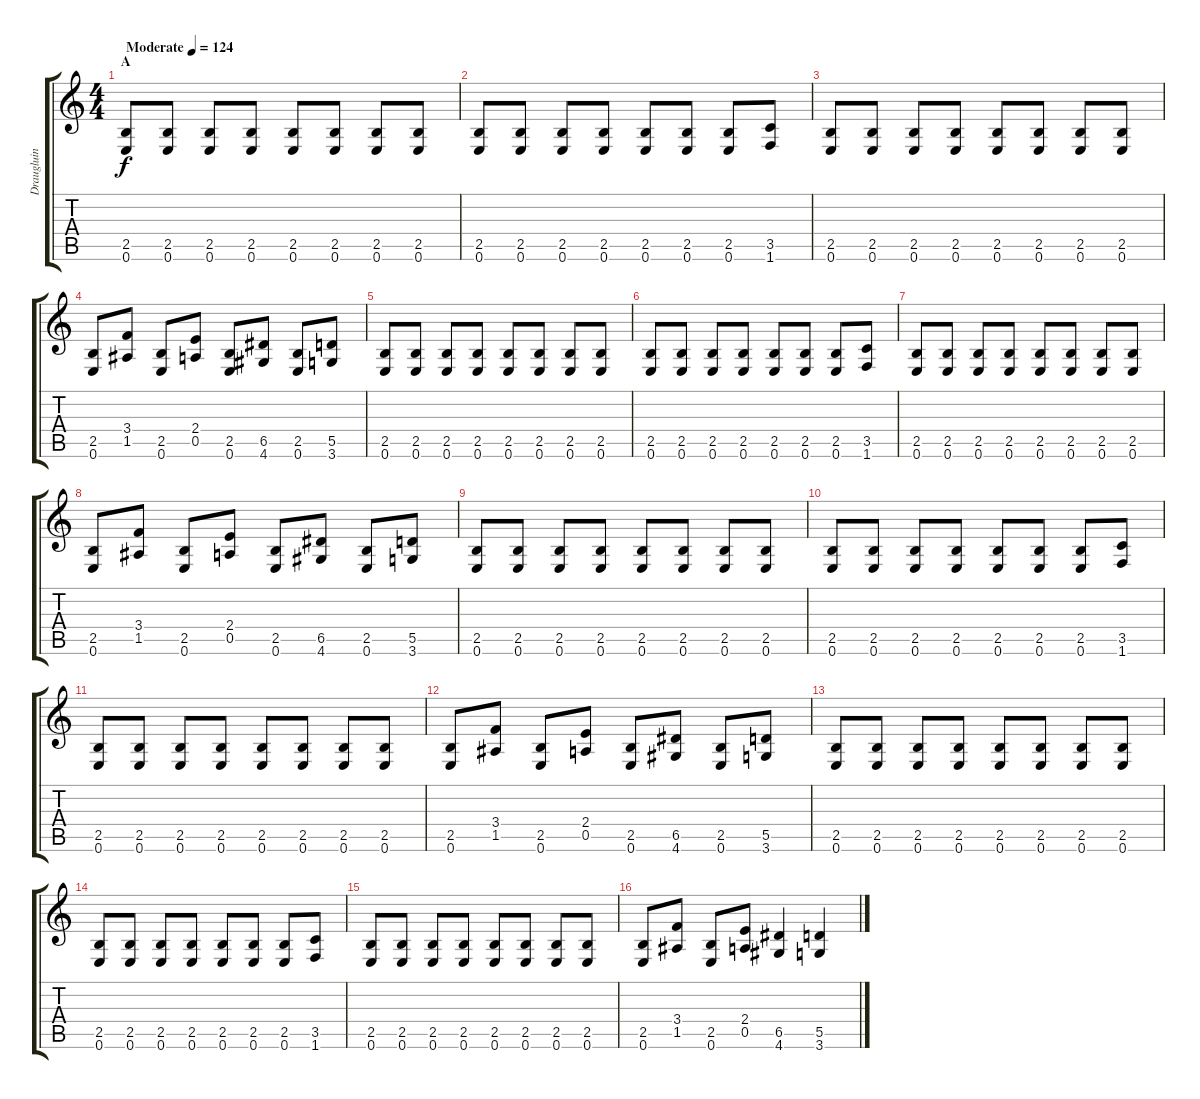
\track ("Draugluin" "Draugluin") {instrument distortionguitar}
\staff {score tabs}
\tuning (E4 B3 G3 D3 A2 E2) {hide}
\ts (4 4)
\section ("" "A")
\tempo (124 "Moderate")
\clef g2
\ks c
(2.5 0.6).8{dy f instrument distortionguitar} (2.5 0.6).8 (2.5 0.6).8 (2.5 0.6).8 (2.5 0.6).8 (2.5 0.6).8 (2.5 0.6).8 (2.5 0.6).8 |
(2.5 0.6).8 (2.5 0.6).8 (2.5 0.6).8 (2.5 0.6).8 (2.5 0.6).8 (2.5 0.6).8 (2.5 0.6).8 (3.5 1.6).8 |
(2.5 0.6).8 (2.5 0.6).8 (2.5 0.6).8 (2.5 0.6).8 (2.5 0.6).8 (2.5 0.6).8 (2.5 0.6).8 (2.5 0.6).8 |
(2.5 0.6).8 (3.4 1.5).8 (2.5 0.6).8 (2.4 0.5).8 (2.5 0.6).8 (6.5 4.6).8 (2.5 0.6).8 (5.5 3.6).8 |
(2.5 0.6).8 (2.5 0.6).8 (2.5 0.6).8 (2.5 0.6).8 (2.5 0.6).8 (2.5 0.6).8 (2.5 0.6).8 (2.5 0.6).8 |
(2.5 0.6).8 (2.5 0.6).8 (2.5 0.6).8 (2.5 0.6).8 (2.5 0.6).8 (2.5 0.6).8 (2.5 0.6).8 (3.5 1.6).8 |
(2.5 0.6).8 (2.5 0.6).8 (2.5 0.6).8 (2.5 0.6).8 (2.5 0.6).8 (2.5 0.6).8 (2.5 0.6).8 (2.5 0.6).8 |
(2.5 0.6).8 (3.4 1.5).8 (2.5 0.6).8 (2.4 0.5).8 (2.5 0.6).8 (6.5 4.6).8 (2.5 0.6).8 (5.5 3.6).8 |
(2.5 0.6).8 (2.5 0.6).8 (2.5 0.6).8 (2.5 0.6).8 (2.5 0.6).8 (2.5 0.6).8 (2.5 0.6).8 (2.5 0.6).8 |
(2.5 0.6).8 (2.5 0.6).8 (2.5 0.6).8 (2.5 0.6).8 (2.5 0.6).8 (2.5 0.6).8 (2.5 0.6).8 (3.5 1.6).8 |
(2.5 0.6).8 (2.5 0.6).8 (2.5 0.6).8 (2.5 0.6).8 (2.5 0.6).8 (2.5 0.6).8 (2.5 0.6).8 (2.5 0.6).8 |
(2.5 0.6).8 (3.4 1.5).8 (2.5 0.6).8 (2.4 0.5).8 (2.5 0.6).8 (6.5 4.6).8 (2.5 0.6).8 (5.5 3.6).8 |
(2.5 0.6).8 (2.5 0.6).8 (2.5 0.6).8 (2.5 0.6).8 (2.5 0.6).8 (2.5 0.6).8 (2.5 0.6).8 (2.5 0.6).8 |
(2.5 0.6).8 (2.5 0.6).8 (2.5 0.6).8 (2.5 0.6).8 (2.5 0.6).8 (2.5 0.6).8 (2.5 0.6).8 (3.5 1.6).8 |
(2.5 0.6).8 (2.5 0.6).8 (2.5 0.6).8 (2.5 0.6).8 (2.5 0.6).8 (2.5 0.6).8 (2.5 0.6).8 (2.5 0.6).8 |
(2.5 0.6).8 (3.4 1.5).8 (2.5 0.6).8 (2.4 0.5).8 (6.5 4.6).4 (5.5 3.6).4
